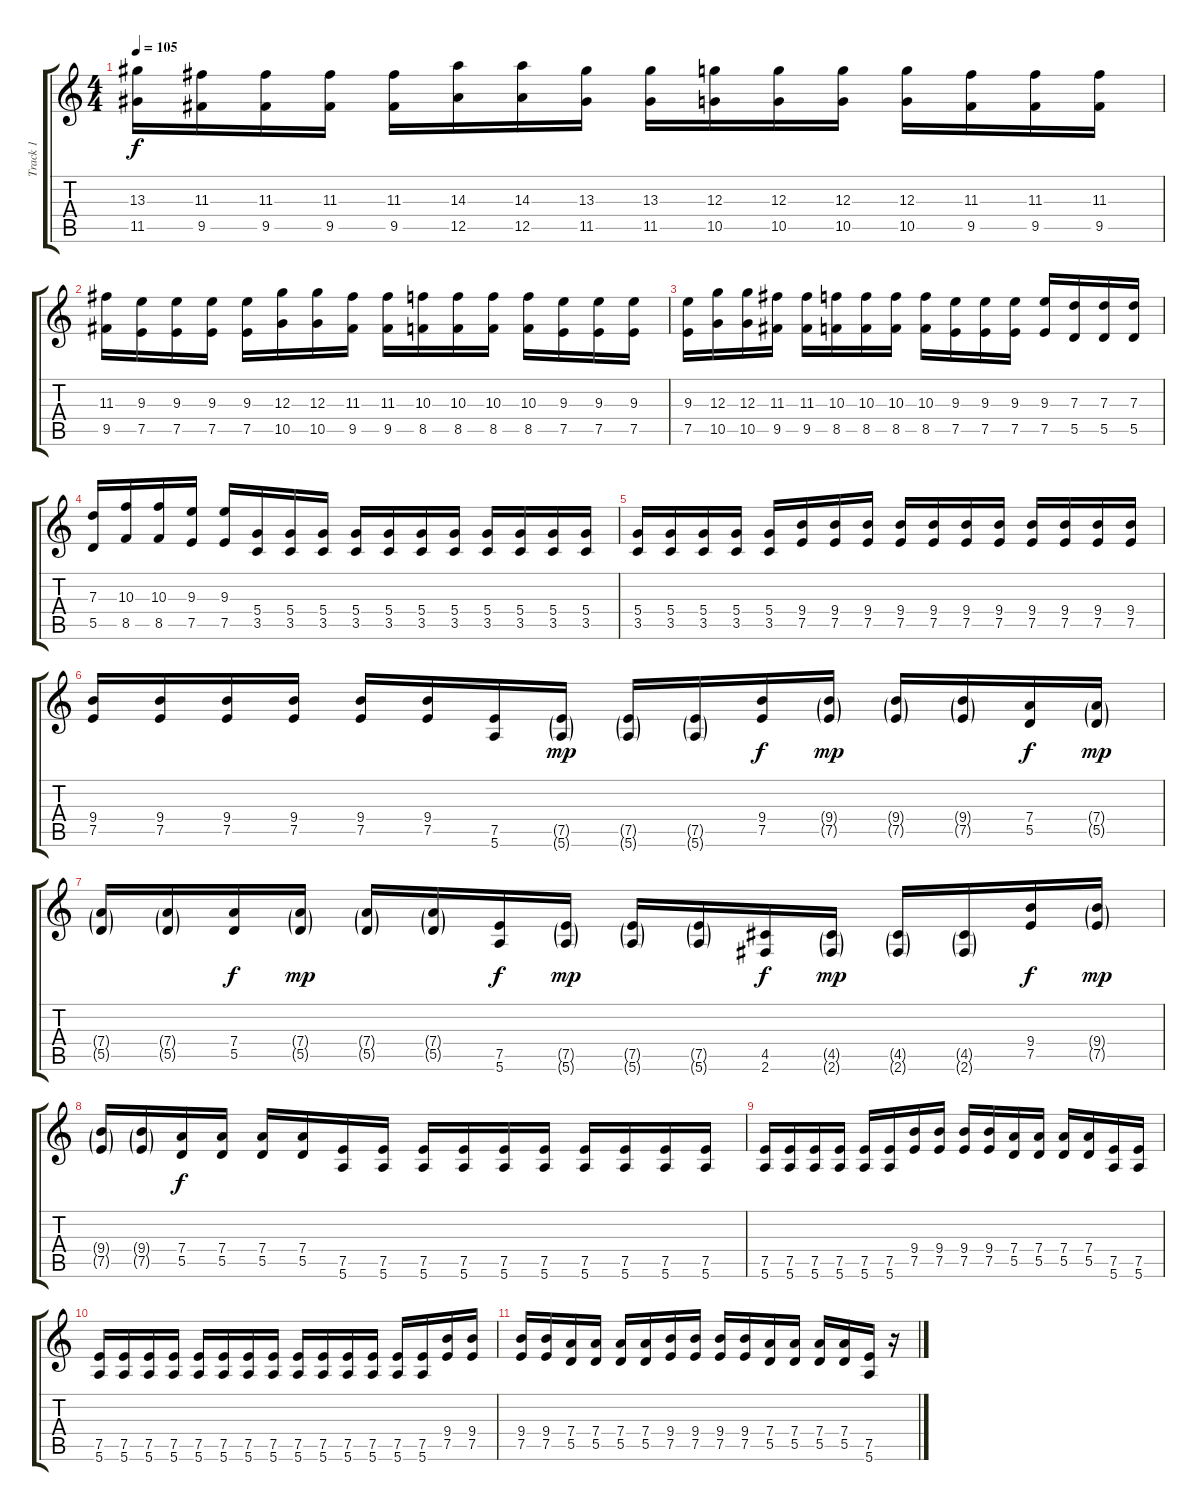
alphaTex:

\track ("Track 1" "Track 1") {instrument acousticguitarnylon}
\staff {score tabs}
\tuning (E4 B3 G3 D3 A2 E2) {hide}
\ts (4 4)
\tempo 105
\clef g2
\ks c
(13.3 11.5).16{dy f} (11.3 9.5).16 (11.3 9.5).16 (11.3 9.5).16 (11.3 9.5).16 (14.3 12.5).16 (14.3 12.5).16 (13.3 11.5).16 (13.3 11.5).16 (12.3 10.5).16 (12.3 10.5).16 (12.3 10.5).16 (12.3 10.5).16 (11.3 9.5).16 (11.3 9.5).16 (11.3 9.5).16 |
(11.3 9.5).16 (9.3 7.5).16 (9.3 7.5).16 (9.3 7.5).16 (9.3 7.5).16 (12.3 10.5).16 (12.3 10.5).16 (11.3 9.5).16 (11.3 9.5).16 (10.3 8.5).16 (10.3 8.5).16 (10.3 8.5).16 (10.3 8.5).16 (9.3 7.5).16 (9.3 7.5).16 (9.3 7.5).16 |
(9.3 7.5).16 (12.3 10.5).16 (12.3 10.5).16 (11.3 9.5).16 (11.3 9.5).16 (10.3 8.5).16 (10.3 8.5).16 (10.3 8.5).16 (10.3 8.5).16 (9.3 7.5).16 (9.3 7.5).16 (9.3 7.5).16 (9.3 7.5).16 (7.3 5.5).16 (7.3 5.5).16 (7.3 5.5).16 |
(7.3 5.5).16 (10.3 8.5).16 (10.3 8.5).16 (9.3 7.5).16 (9.3 7.5).16 (5.4 3.5).16 (5.4 3.5).16 (5.4 3.5).16 (5.4 3.5).16 (5.4 3.5).16 (5.4 3.5).16 (5.4 3.5).16 (5.4 3.5).16 (5.4 3.5).16 (5.4 3.5).16 (5.4 3.5).16 |
(5.4 3.5).16 (5.4 3.5).16 (5.4 3.5).16 (5.4 3.5).16 (5.4 3.5).16 (9.4 7.5).16 (9.4 7.5).16 (9.4 7.5).16 (9.4 7.5).16 (9.4 7.5).16 (9.4 7.5).16 (9.4 7.5).16 (9.4 7.5).16 (9.4 7.5).16 (9.4 7.5).16 (9.4 7.5).16 |
(9.4 7.5).16 (9.4 7.5).16 (9.4 7.5).16 (9.4 7.5).16 (9.4 7.5).16 (9.4 7.5).16 (7.5 5.6).16 (7.5{g} 5.6{g}).16{dy mp} (7.5{g} 5.6{g}).16 (7.5{g} 5.6{g}).16 (9.4 7.5).16{dy f} (9.4{g} 7.5{g}).16{dy mp} (9.4{g} 7.5{g}).16 (9.4{g} 7.5{g}).16 (7.4 5.5).16{dy f} (7.4{g} 5.5{g}).16{dy mp} |
(7.4{g} 5.5{g}).16 (7.4{g} 5.5{g}).16 (7.4 5.5).16{dy f} (7.4{g} 5.5{g}).16{dy mp} (7.4{g} 5.5{g}).16 (7.4{g} 5.5{g}).16 (7.5 5.6).16{dy f} (7.5{g} 5.6{g}).16{dy mp} (7.5{g} 5.6{g}).16 (7.5{g} 5.6{g}).16 (4.5 2.6).16{dy f} (4.5{g} 2.6{g}).16{dy mp} (4.5{g} 2.6{g}).16 (4.5{g} 2.6{g}).16 (9.4 7.5).16{dy f} (9.4{g} 7.5{g}).16{dy mp} |
(9.4{g} 7.5{g}).16 (9.4{g} 7.5{g}).16 (7.4 5.5).16{dy f} (7.4 5.5).16 (7.4 5.5).16 (7.4 5.5).16 (7.5 5.6).16 (7.5 5.6).16 (7.5 5.6).16 (7.5 5.6).16 (7.5 5.6).16 (7.5 5.6).16 (7.5 5.6).16 (7.5 5.6).16 (7.5 5.6).16 (7.5 5.6).16 |
(7.5 5.6).16 (7.5 5.6).16 (7.5 5.6).16 (7.5 5.6).16 (7.5 5.6).16 (7.5 5.6).16 (9.4 7.5).16 (9.4 7.5).16 (9.4 7.5).16 (9.4 7.5).16 (7.4 5.5).16 (7.4 5.5).16 (7.4 5.5).16 (7.4 5.5).16 (7.5 5.6).16 (7.5 5.6).16 |
(7.5 5.6).16 (7.5 5.6).16 (7.5 5.6).16 (7.5 5.6).16 (7.5 5.6).16 (7.5 5.6).16 (7.5 5.6).16 (7.5 5.6).16 (7.5 5.6).16 (7.5 5.6).16 (7.5 5.6).16 (7.5 5.6).16 (7.5 5.6).16 (7.5 5.6).16 (9.4 7.5).16 (9.4 7.5).16 |
(9.4 7.5).16 (9.4 7.5).16 (7.4 5.5).16 (7.4 5.5).16 (7.4 5.5).16 (7.4 5.5).16 (9.4 7.5).16 (9.4 7.5).16 (9.4 7.5).16 (9.4 7.5).16 (7.4 5.5).16 (7.4 5.5).16 (7.4 5.5).16 (7.4 5.5).16 (7.5 5.6).16 r.16
